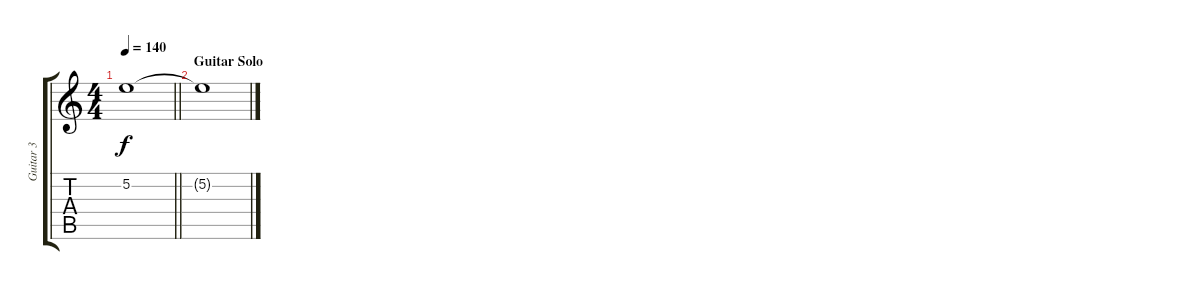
\track ("Guitar 3" "Guitar 3") {instrument distortionguitar}
\staff {score tabs}
\tuning (E4 B3 G3 D3 A2 E2) {hide}
\ts (4 4)
\tempo 140
\clef g2
\barLineRight lightlight
\ks c
5.2{t}.1{dy f} |
\section ("" "Guitar Solo")
5.2{t}.1
